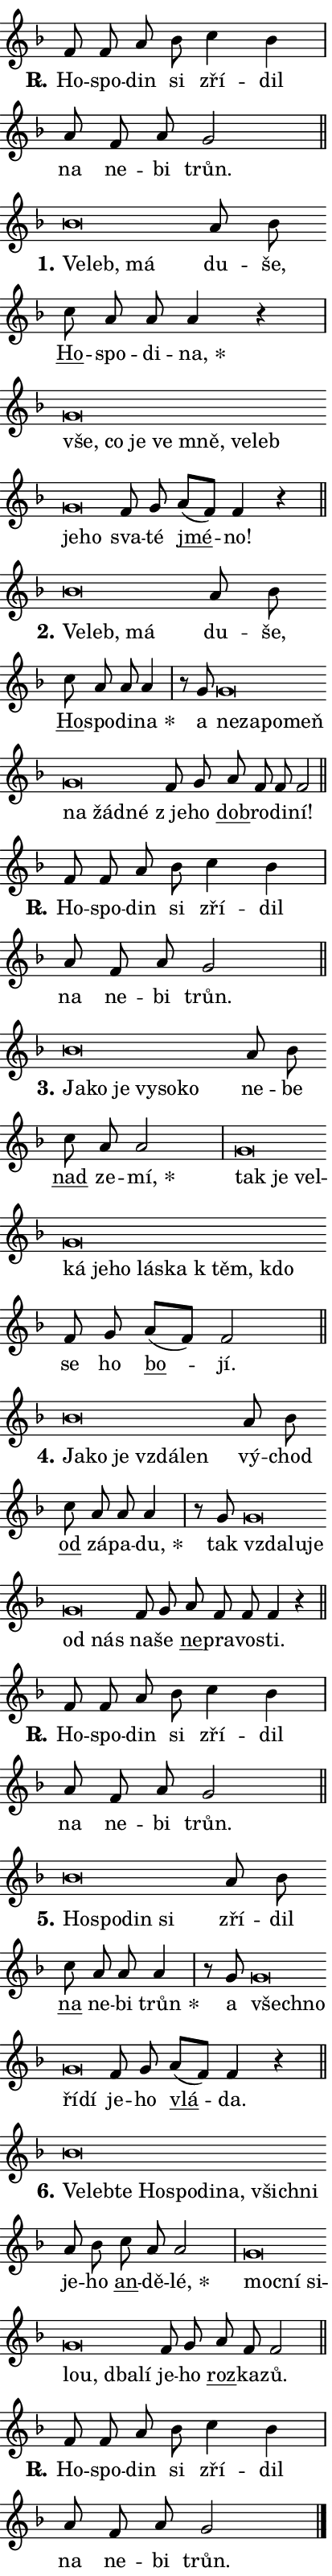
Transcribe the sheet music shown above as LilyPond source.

\version "2.24.0"
\header { tagline = "" }
\paper {
  indent = 0\cm
  top-margin = 0\cm
  right-margin = 0.13\cm % to fit lyric hyphens
  bottom-margin = 0\cm
  left-margin = 0\cm
  paper-width = 7\cm
  page-breaking = #ly:one-page-breaking
  system-system-spacing.basic-distance = #11
  score-system-spacing.basic-distance = #11
  ragged-last = ##f
}


%% Author: Thomas Morley
%% https://lists.gnu.org/archive/html/lilypond-user/2020-05/msg00002.html
#(define (line-position grob)
"Returns position of @var[grob} in current system:
   @code{'start}, if at first time-step
   @code{'end}, if at last time-step
   @code{'middle} otherwise
"
  (let* ((col (ly:item-get-column grob))
         (ln (ly:grob-object col 'left-neighbor))
         (rn (ly:grob-object col 'right-neighbor))
         (col-to-check-left (if (ly:grob? ln) ln col))
         (col-to-check-right (if (ly:grob? rn) rn col))
         (break-dir-left
           (and
             (ly:grob-property col-to-check-left 'non-musical #f)
             (ly:item-break-dir col-to-check-left)))
         (break-dir-right
           (and
             (ly:grob-property col-to-check-right 'non-musical #f)
             (ly:item-break-dir col-to-check-right))))
        (cond ((eqv? 1 break-dir-left) 'start)
              ((eqv? -1 break-dir-right) 'end)
              (else 'middle))))

#(define (tranparent-at-line-position vctor)
  (lambda (grob)
  "Relying on @code{line-position} select the relevant enry from @var{vctor}.
Used to determine transparency,"
    (case (line-position grob)
      ((end) (not (vector-ref vctor 0)))
      ((middle) (not (vector-ref vctor 1)))
      ((start) (not (vector-ref vctor 2))))))

noteHeadBreakVisibility =
#(define-music-function (break-visibility)(vector?)
"Makes @code{NoteHead}s transparent relying on @var{break-visibility}"
#{
  \override NoteHead.transparent =
    #(tranparent-at-line-position break-visibility)
#})

#(define delete-ledgers-for-transparent-note-heads
  (lambda (grob)
    "Reads whether a @code{NoteHead} is transparent.
If so this @code{NoteHead} is removed from @code{'note-heads} from
@var{grob}, which is supposed to be @code{LedgerLineSpanner}.
As a result ledgers are not printed for this @code{NoteHead}"
    (let* ((nhds-array (ly:grob-object grob 'note-heads))
           (nhds-list
             (if (ly:grob-array? nhds-array)
                 (ly:grob-array->list nhds-array)
                 '()))
           ;; Relies on the transparent-property being done before
           ;; Staff.LedgerLineSpanner.after-line-breaking is executed.
           ;; This is fragile ...
           (to-keep
             (remove
               (lambda (nhd)
                 (ly:grob-property nhd 'transparent #f))
               nhds-list)))
      ;; TODO find a better method to iterate over grob-arrays, similiar
      ;; to filter/remove etc for lists
      ;; For now rebuilt from scratch
      (set! (ly:grob-object grob 'note-heads)  '())
      (for-each
        (lambda (nhd)
          (ly:pointer-group-interface::add-grob grob 'note-heads nhd))
        to-keep))))

squashNotes = {
  \override NoteHead.X-extent = #'(-0.2 . 0.2)
  \override NoteHead.Y-extent = #'(-0.75 . 0)
  \override NoteHead.stencil =
    #(lambda (grob)
       (let ((pos (ly:grob-property grob 'staff-position)))
         (begin
           (if (< pos -7) (display "ERROR: Lower brevis then expected\n") (display "OK: Expected brevis position\n"))
           (if (<= pos -6) ly:text-interface::print ly:note-head::print))))
}
unSquashNotes = {
  \revert NoteHead.X-extent
  \revert NoteHead.Y-extent
  \revert NoteHead.stencil
}

hideNotes = \noteHeadBreakVisibility #begin-of-line-visible
unHideNotes = \noteHeadBreakVisibility #all-visible

% work-around for resetting accidentals
% https://lilypond.org/doc/v2.23/Documentation/notation/displaying-rhythms#unmetered-music
cadenzaMeasure = {
  \cadenzaOff
  \partial 1024 s1024
  \cadenzaOn
}

#(define-markup-command (accent layout props text) (markup?)
  "Underline accented syllable"
  (interpret-markup layout props
    #{\markup \override #'(offset . 4.3) \underline { #text }#}))

responsum = \markup \concat {
  "R" \hspace #-1.05 \path #0.1 #'((moveto 0 0.07) (lineto 0.9 0.8)) \hspace #0.05 "."
}

spaceSize = #0.6828661417322834 % exact space size for TeX Gyre Schola

\layout {
  \context {
    \Staff
    \remove "Time_signature_engraver"
    \override LedgerLineSpanner.after-line-breaking = #delete-ledgers-for-transparent-note-heads
  }
  \context {
    \Lyrics {
      \override LyricSpace.minimum-distance = \spaceSize
      \override LyricText.font-name = #"TeX Gyre Schola"
      \override LyricText.font-size = 1
      \override StanzaNumber.font-name = #"TeX Gyre Schola Bold"
      \override StanzaNumber.font-size = 1
    }
  }
  \context {
    \Score 
    \override NoteHead.text =
      #(lambda (grob) 
        (let ((pos (ly:grob-property grob 'staff-position)))
          #{\markup {
            \combine
              \halign #-0.55 \raise #(if (= pos -6) 0 0.5) \override #'(thickness . 2) \draw-line #'(3.2 . 0)
              \musicglyph "noteheads.sM1"
          }#}))
  }
}

% magnetic-lyrics.ily
%
%   written by
%     Jean Abou Samra <jean@abou-samra.fr>
%     Werner Lemberg <wl@gnu.org>
%
%   adapted by
%     Jiri Hon <jiri.hon@gmail.com>
%
% Version 2022-Apr-15

% https://www.mail-archive.com/lilypond-user@gnu.org/msg149350.html

#(define (Left_hyphen_pointer_engraver context)
   "Collect syllable-hyphen-syllable occurrences in lyrics and store
them in properties.  This engraver only looks to the left.  For
example, if the lyrics input is @code{foo -- bar}, it does the
following.

@itemize @bullet
@item
Set the @code{text} property of the @code{LyricHyphen} grob between
@q{foo} and @q{bar} to @code{foo}.

@item
Set the @code{left-hyphen} property of the @code{LyricText} grob with
text @q{foo} to the @code{LyricHyphen} grob between @q{foo} and
@q{bar}.
@end itemize

Use this auxiliary engraver in combination with the
@code{lyric-@/text::@/apply-@/magnetic-@/offset!} hook."
   (let ((hyphen #f)
         (text #f))
     (make-engraver
      (acknowledgers
       ((lyric-syllable-interface engraver grob source-engraver)
        (set! text grob)))
      (end-acknowledgers
       ((lyric-hyphen-interface engraver grob source-engraver)
        ;(when (not (grob::has-interface grob 'lyric-space-interface))
          (set! hyphen grob)));)
      ((stop-translation-timestep engraver)
       (when (and text hyphen)
         (ly:grob-set-object! text 'left-hyphen hyphen))
       (set! text #f)
       (set! hyphen #f)))))

#(define (lyric-text::apply-magnetic-offset! grob)
   "If the space between two syllables is less than the value in
property @code{LyricText@/.details@/.squash-threshold}, move the right
syllable to the left so that it gets concatenated with the left
syllable.

Use this function as a hook for
@code{LyricText@/.after-@/line-@/breaking} if the
@code{Left_@/hyphen_@/pointer_@/engraver} is active."
   (let ((hyphen (ly:grob-object grob 'left-hyphen #f)))
     (when hyphen
       (let ((left-text (ly:spanner-bound hyphen LEFT)))
         (when (grob::has-interface left-text 'lyric-syllable-interface)
           (let* ((common (ly:grob-common-refpoint grob left-text X))
                  (this-x-ext (ly:grob-extent grob common X))
                  (left-x-ext
                   (begin
                     ;; Trigger magnetism for left-text.
                     (ly:grob-property left-text 'after-line-breaking)
                     (ly:grob-extent left-text common X)))
                  ;; `delta` is the gap width between two syllables.
                  (delta (- (interval-start this-x-ext)
                            (interval-end left-x-ext)))
                  (details (ly:grob-property grob 'details))
                  (threshold (assoc-get 'squash-threshold details 0.2)))
             (when (< delta threshold)
               (let* (;; We have to manipulate the input text so that
                      ;; ligatures crossing syllable boundaries are not
                      ;; disabled.  For languages based on the Latin
                      ;; script this is essentially a beautification.
                      ;; However, for non-Western scripts it can be a
                      ;; necessity.
                      (lt (ly:grob-property left-text 'text))
                      (rt (ly:grob-property grob 'text))
                      (is-space (grob::has-interface hyphen 'lyric-space-interface))
                      (space (if is-space " " ""))
                      (extra-delta (if is-space spaceSize 0))
                      ;; Append new syllable.
                      (ltrt-space (if (and (string? lt) (string? rt))
                                (string-append lt space rt)
                                (make-concat-markup (list lt space rt))))
                      ;; Right-align `ltrt` to the right side.
                      (ltrt-space-markup (grob-interpret-markup
                               grob
                               (make-translate-markup
                                (cons (interval-length this-x-ext) 0)
                                (make-right-align-markup ltrt-space)))))
                 (begin
                   ;; Don't print `left-text`.
                   (ly:grob-set-property! left-text 'stencil #f)
                   ;; Set text and stencil (which holds all collected
                   ;; syllables so far) and shift it to the left.
                   (ly:grob-set-property! grob 'text ltrt-space)
                   (ly:grob-set-property! grob 'stencil ltrt-space-markup)
                   (ly:grob-translate-axis! grob (- (- delta extra-delta)) X))))))))))


#(define (lyric-hyphen::displace-bounds-first grob)
   ;; Make very sure this callback isn't triggered too early.
   (let ((left (ly:spanner-bound grob LEFT))
         (right (ly:spanner-bound grob RIGHT)))
     (ly:grob-property left 'after-line-breaking)
     (ly:grob-property right 'after-line-breaking)
     (ly:lyric-hyphen::print grob)))

squashThreshold = #0.4

\layout {
  \context {
    \Lyrics
    \consists #Left_hyphen_pointer_engraver
    \override LyricText.after-line-breaking =
      #lyric-text::apply-magnetic-offset!
    \override LyricHyphen.stencil = #lyric-hyphen::displace-bounds-first
    \override LyricText.details.squash-threshold = \squashThreshold
    \override LyricHyphen.minimum-distance = 0
    \override LyricHyphen.minimum-length = \squashThreshold
  }
}

squashText = \override LyricText.details.squash-threshold = 9999
unSquashText = \override LyricText.details.squash-threshold = \squashThreshold

leftText = \override LyricText.self-alignment-X = #LEFT
unLeftText = \revert LyricText.self-alignment-X

starOffset = #(lambda (grob) 
                (let ((x_offset (ly:self-alignment-interface::aligned-on-x-parent grob)))
                  (if (= x_offset 0) 0 (+ x_offset 1.2))))

star = #(define-music-function (syllable)(string?)
"Append star separator at the end of a syllable"
#{
  \once \override LyricText.X-offset = #starOffset
  \lyricmode { \markup {
    #syllable
    \override #'((font-name . "TeX Gyre Schola Bold")) \hspace #0.2 \lower #0.65 \larger "*"
  } }
#})

starAccent = #(define-music-function (syllable)(string?)
"Append star separator at the end of a syllable and make accent"
#{
  \once \override LyricText.X-offset = #starOffset
  \lyricmode { \markup {
    \accent #syllable
    \override #'((font-name . "TeX Gyre Schola Bold")) \hspace #0.2 \lower #0.65 \larger "*"
  } }
#})

breath = #(define-music-function (syllable)(string?)
"Append breathing indicator at the end of a syllable"
#{
  \lyricmode { \markup { #syllable "+" } }
#})

optionalBreath = #(define-music-function (syllable)(string?)
"Append optional breathing indicator at the end of a syllable"
#{
  \lyricmode { \markup { #syllable "(+)" } }
#})


\score {
    <<
        \new Voice = "melody" { \cadenzaOn \key f \major \relative { f'8 f a bes c4 bes \cadenzaMeasure \bar "|" a8 f a g2 \cadenzaMeasure \bar "||" \break } }
        \new Lyrics \lyricsto "melody" { \lyricmode { \set stanza = \responsum
Ho -- spo -- din si zří -- dil na ne -- bi trůn. } }
    >>
    \layout {}
}

\score {
    <<
        \new Voice = "melody" { \cadenzaOn \key f \major \relative { \squashNotes bes'\breve*1/16 \hideNotes \breve*1/16 \breve*1/16 \bar "" \unHideNotes \unSquashNotes a8 bes \bar "" c a a a4 r \cadenzaMeasure \bar "|" \squashNotes g\breve*1/16 \hideNotes \breve*1/16 \bar "" \breve*1/16 \bar "" \breve*1/16 \bar "" \breve*1/16 \bar "" \breve*1/16 \bar "" \breve*1/16 \bar "" \breve*1/16 \breve*1/16 \bar "" \unHideNotes \unSquashNotes f8 g \bar "" a[( f)] f4 r \cadenzaMeasure \bar "||" \break } }
        \new Lyrics \lyricsto "melody" { \lyricmode { \set stanza = "1."
\leftText Ve -- \squashText leb, má \unLeftText \unSquashText du -- še, \markup \accent Ho -- spo -- di -- \star na, \leftText vše, \squashText co je ve mně, ve -- leb je -- ho \unLeftText \unSquashText sva -- té \markup \accent jmé -- no! } }
    >>
    \layout {}
}

\score {
    <<
        \new Voice = "melody" { \cadenzaOn \key f \major \relative { \squashNotes bes'\breve*1/16 \hideNotes \breve*1/16 \breve*1/16 \bar "" \unHideNotes \unSquashNotes a8 bes \bar "" c a a a4 \cadenzaMeasure \bar "|" r8 g8 \squashNotes g\breve*1/16 \hideNotes \breve*1/16 \bar "" \breve*1/16 \bar "" \breve*1/16 \bar "" \breve*1/16 \bar "" \breve*1/16 \breve*1/16 \bar "" \unHideNotes \unSquashNotes f8 g \bar "" a f f f2 \cadenzaMeasure \bar "||" \break } }
        \new Lyrics \lyricsto "melody" { \lyricmode { \set stanza = "2."
\leftText Ve -- \squashText leb, má \unLeftText \unSquashText du -- še, \markup \accent Ho -- spo -- di -- \star na a \leftText ne -- \squashText za -- po -- meň na žád -- né \unLeftText \unSquashText "z je" -- ho \markup \accent dob -- ro -- di -- ní! } }
    >>
    \layout {}
}

\score {
    <<
        \new Voice = "melody" { \cadenzaOn \key f \major \relative { f'8 f a bes c4 bes \cadenzaMeasure \bar "|" a8 f a g2 \cadenzaMeasure \bar "||" \break } }
        \new Lyrics \lyricsto "melody" { \lyricmode { \set stanza = \responsum
Ho -- spo -- din si zří -- dil na ne -- bi trůn. } }
    >>
    \layout {}
}

\score {
    <<
        \new Voice = "melody" { \cadenzaOn \key f \major \relative { \squashNotes bes'\breve*1/16 \hideNotes \breve*1/16 \bar "" \breve*1/16 \bar "" \breve*1/16 \bar "" \breve*1/16 \breve*1/16 \bar "" \unHideNotes \unSquashNotes a8 bes \bar "" c a a2 \cadenzaMeasure \bar "|" \squashNotes g\breve*1/16 \hideNotes \breve*1/16 \bar "" \breve*1/16 \bar "" \breve*1/16 \bar "" \breve*1/16 \bar "" \breve*1/16 \bar "" \breve*1/16 \bar "" \breve*1/16 \bar "" \breve*1/16 \breve*1/16 \bar "" \unHideNotes \unSquashNotes f8 g \bar "" a[( f)] f2 \cadenzaMeasure \bar "||" \break } }
        \new Lyrics \lyricsto "melody" { \lyricmode { \set stanza = "3."
\leftText Ja -- \squashText ko je vy -- so -- ko \unLeftText \unSquashText ne -- be \markup \accent nad ze -- \star mí, \leftText tak \squashText je vel -- ká je -- ho lá -- ska "k těm," kdo \unLeftText \unSquashText se ho \markup \accent bo -- jí. } }
    >>
    \layout {}
}

\score {
    <<
        \new Voice = "melody" { \cadenzaOn \key f \major \relative { \squashNotes bes'\breve*1/16 \hideNotes \breve*1/16 \bar "" \breve*1/16 \bar "" \breve*1/16 \breve*1/16 \bar "" \unHideNotes \unSquashNotes a8 bes \bar "" c a a a4 \cadenzaMeasure \bar "|" r8 g8 \squashNotes g\breve*1/16 \hideNotes \breve*1/16 \bar "" \breve*1/16 \bar "" \breve*1/16 \breve*1/16 \bar "" \unHideNotes \unSquashNotes f8 g \bar "" a f f f4 r \cadenzaMeasure \bar "||" \break } }
        \new Lyrics \lyricsto "melody" { \lyricmode { \set stanza = "4."
\leftText Ja -- \squashText ko je vzdá -- len \unLeftText \unSquashText vý -- chod \markup \accent od zá -- pa -- \star du, tak \leftText vzda -- \squashText lu -- je od nás \unLeftText \unSquashText na -- še \markup \accent ne -- pra -- vo -- sti. } }
    >>
    \layout {}
}

\score {
    <<
        \new Voice = "melody" { \cadenzaOn \key f \major \relative { f'8 f a bes c4 bes \cadenzaMeasure \bar "|" a8 f a g2 \cadenzaMeasure \bar "||" \break } }
        \new Lyrics \lyricsto "melody" { \lyricmode { \set stanza = \responsum
Ho -- spo -- din si zří -- dil na ne -- bi trůn. } }
    >>
    \layout {}
}

\score {
    <<
        \new Voice = "melody" { \cadenzaOn \key f \major \relative { \squashNotes bes'\breve*1/16 \hideNotes \breve*1/16 \bar "" \breve*1/16 \breve*1/16 \bar "" \unHideNotes \unSquashNotes a8 bes \bar "" c a a a4 \cadenzaMeasure \bar "|" r8 g8 \squashNotes g\breve*1/16 \hideNotes \breve*1/16 \bar "" \breve*1/16 \breve*1/16 \bar "" \unHideNotes \unSquashNotes f8 g \bar "" a[( f)] f4 r \cadenzaMeasure \bar "||" \break } }
        \new Lyrics \lyricsto "melody" { \lyricmode { \set stanza = "5."
\leftText Ho -- \squashText spo -- din si \unLeftText \unSquashText zří -- dil \markup \accent na ne -- bi \star trůn a \leftText všech -- \squashText no ří -- dí \unLeftText \unSquashText je -- ho \markup \accent vlá -- da. } }
    >>
    \layout {}
}

\score {
    <<
        \new Voice = "melody" { \cadenzaOn \key f \major \relative { \squashNotes bes'\breve*1/16 \hideNotes \breve*1/16 \bar "" \breve*1/16 \bar "" \breve*1/16 \bar "" \breve*1/16 \bar "" \breve*1/16 \bar "" \breve*1/16 \bar "" \breve*1/16 \breve*1/16 \bar "" \unHideNotes \unSquashNotes a8 bes \bar "" c a a2 \cadenzaMeasure \bar "|" \squashNotes g\breve*1/16 \hideNotes \breve*1/16 \bar "" \breve*1/16 \bar "" \breve*1/16 \bar "" \breve*1/16 \breve*1/16 \bar "" \unHideNotes \unSquashNotes f8 g \bar "" a f f2 \cadenzaMeasure \bar "||" \break } }
        \new Lyrics \lyricsto "melody" { \lyricmode { \set stanza = "6."
\leftText Ve -- \squashText leb -- te Ho -- spo -- di -- na, všich -- ni \unLeftText \unSquashText je -- ho \markup \accent an -- dě -- \star lé, \leftText moc -- \squashText ní si -- lou, dba -- lí \unLeftText \unSquashText je -- ho \markup \accent roz -- ka -- zů. } }
    >>
    \layout {}
}

\score {
    <<
        \new Voice = "melody" { \cadenzaOn \key f \major \relative { f'8 f a bes c4 bes \cadenzaMeasure \bar "|" a8 f a g2 \cadenzaMeasure \bar "||" \break } \bar "|." }
        \new Lyrics \lyricsto "melody" { \lyricmode { \set stanza = \responsum
Ho -- spo -- din si zří -- dil na ne -- bi trůn. } }
    >>
    \layout {}
}
